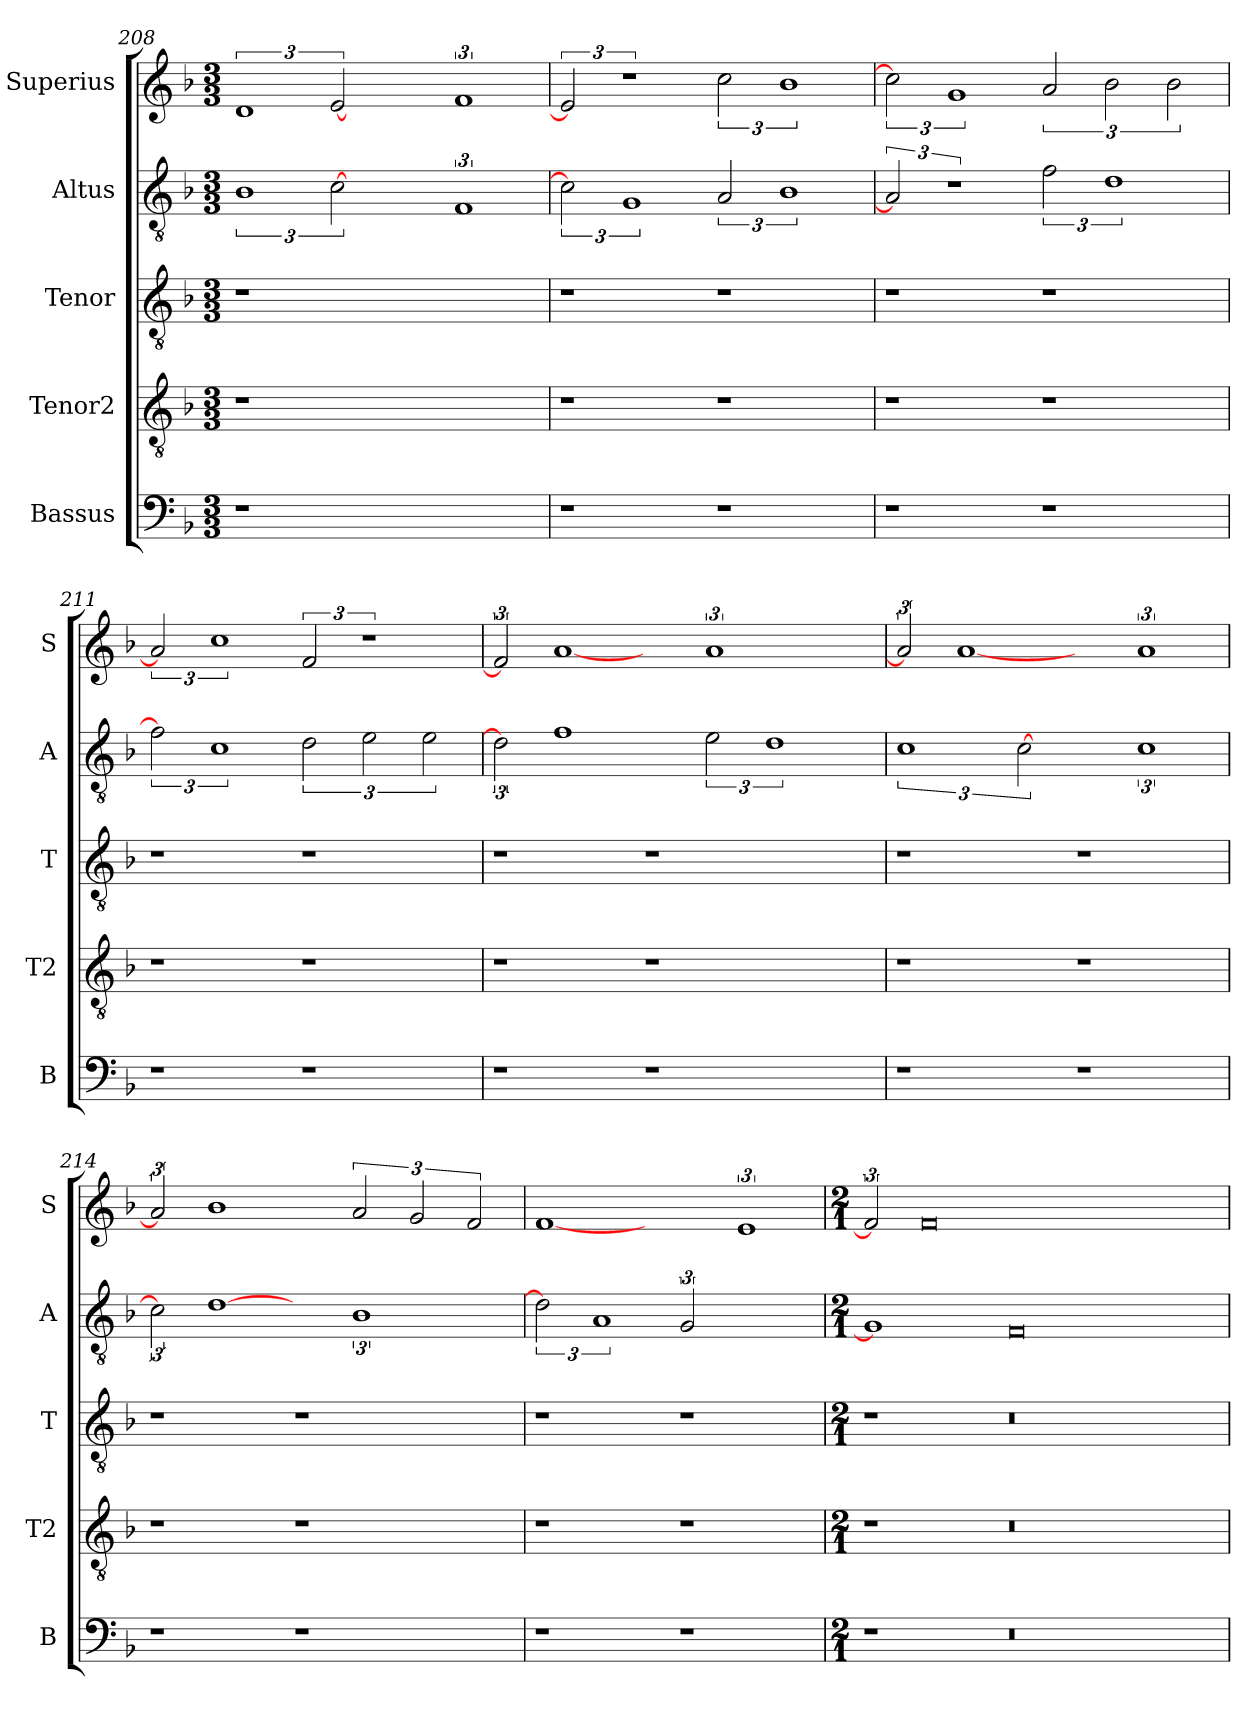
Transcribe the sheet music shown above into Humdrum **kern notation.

**kern	**kern	**kern	**kern	**kern
*part5	*part4	*part3	*part2	*part1
*staff5	*staff4	*staff3	*staff2	*staff1
*I"Bassus	*I"Tenor2	*I"Tenor	*I"Altus	*I"Superius
*I'B	*I'T2	*I'T	*I'A	*I'S
*clefF4	*clefGv2	*clefGv2	*clefGv2	*clefG2
*k[b-]	*k[b-]	*k[b-]	*k[b-]	*k[b-]
*M3/3	*M3/3	*M3/3	*M3/3	*M3/3
=208	=208	=208	=208	=208
1r	1r	1r	3%2B-	3%2d
.	.	.	[3c	[3e
1ryy	1ryy	1ryy	3ryy	3ryy
.	.	.	3%2F	3%2f
=209	=209	=209	=209	=209
1r	1r	1r	3c]	3e]
.	.	.	3%2G	3%2r
1r	1r	1r	[3A	[3cc
.	.	.	3%2B-	3%2b-
=210	=210	=210	=210	=210
1r	1r	1r	3A]	3cc]
.	.	.	3%2r	3%2g
1r	1r	1r	[3f	[3a
.	.	.	3%2d	3b-\
.	.	.	.	3b-\
=211	=211	=211	=211	=211
1r	1r	1r	3f]	3a]
.	.	.	3%2c	3%2cc
1r	1r	1r	[3d	[3f
.	.	.	3e\	3%2r
.	.	.	3e\	.
=212	=212	=212	=212	=212
1r	1r	1r	3d]	3f]
.	.	.	1f	[1a
1r	1r	1r	.	.
.	.	.	3e\	3%2a
.	.	.	3%2d	.
3ryy	3ryy	3ryy	.	3ryy
=213	=213	=213	=213	=213
1r	1r	1r	3%2c	3a]
.	.	.	.	[1a
.	.	.	[3c	.
1r	1r	1r	3ryy	.
.	.	.	3%2c	3%2a
=214	=214	=214	=214	=214
1r	1r	1r	3c]	3a]
.	.	.	[1d	1b-
1r	1r	1r	.	.
.	.	.	3%2B-	3a/
.	.	.	.	3g/
3ryy	3ryy	3ryy	3ryy	3f/
=215	=215	=215	=215	=215
1r	1r	1r	3d]	[1f
.	.	.	3%2A	.
1r	1r	1r	[3G	3ryy
.	.	.	3%2ryy	3%2e
=216	=216	=216	=216	=216
*M2/1	*M2/1	*M2/1	*M2/1	*M2/1
1r	1r	1r	1G]	3f]
.	.	.	.	0f
0r	0r	0r	0F	.
.	.	.	.	3%2ryy
=	=	=	=	=
*-	*-	*-	*-	*-
